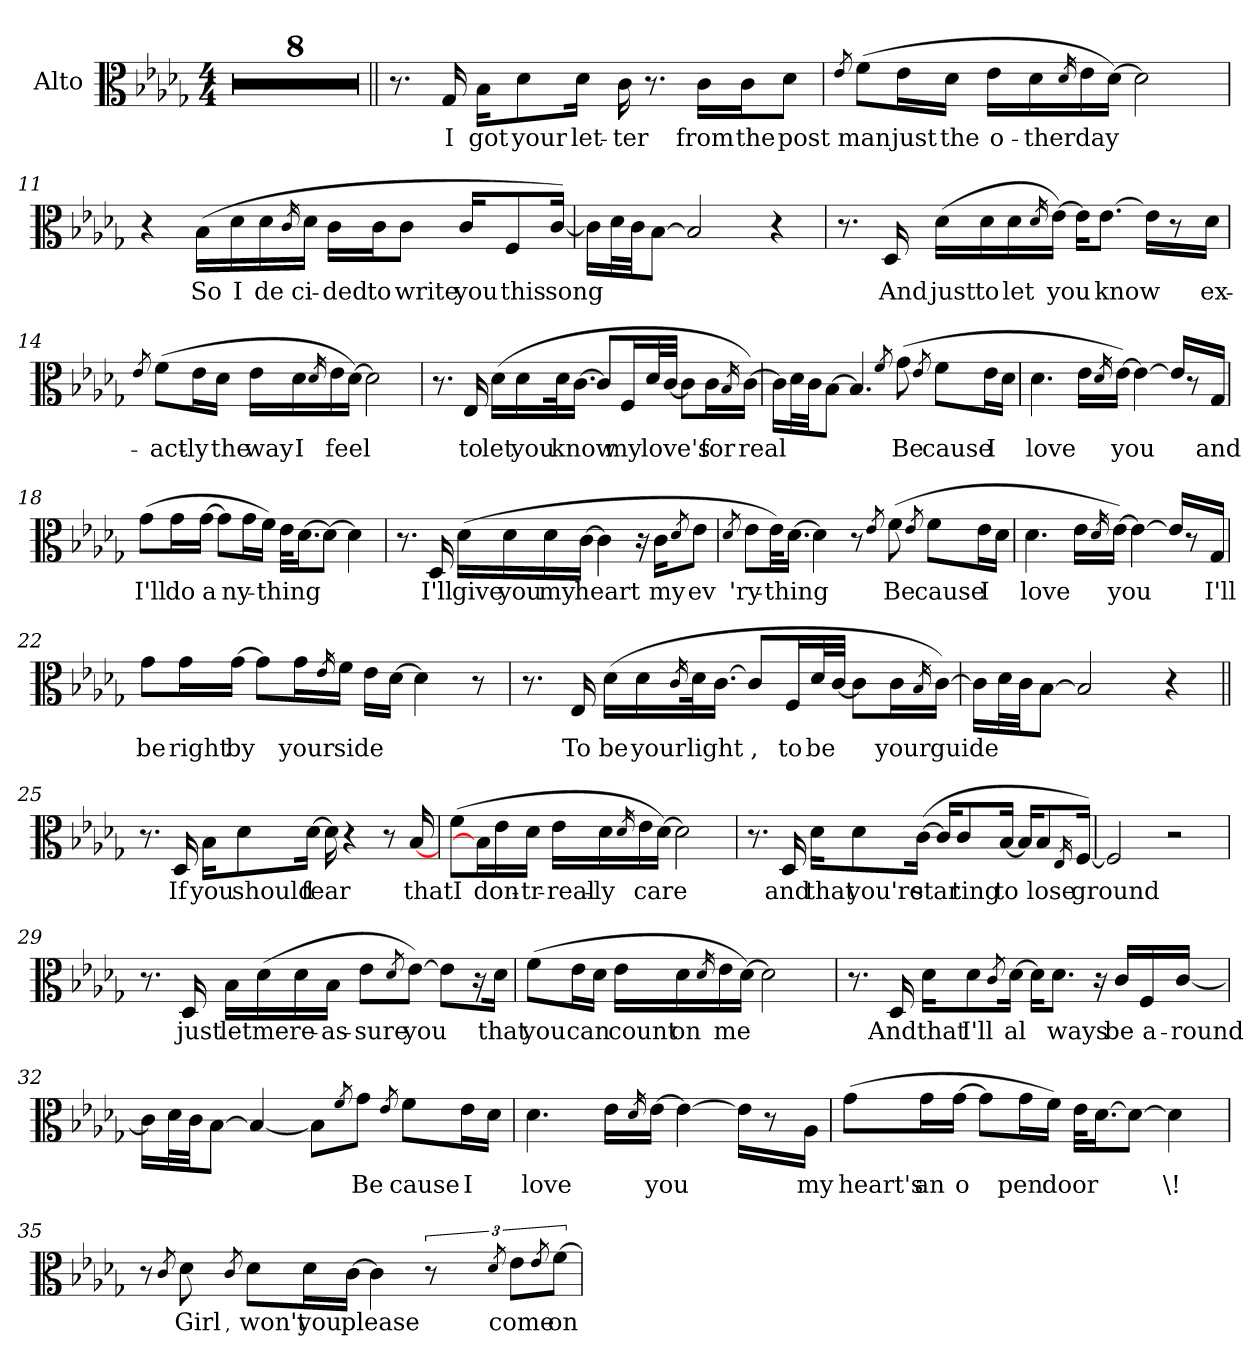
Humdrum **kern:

**kern	**text
*part1	*part1
*staff1	*staff1
*I"Alto	*
*I'A	*
*clefC3	*
*k[b-e-a-d-g-]	*
*b-:	*
*M4/4	*
=1	=1
1r	.
=2	=2
1r	.
=3	=3
1r	.
=4	=4
1r	.
=5	=5
1r	.
=6	=6
1r	.
=7	=7
1r	.
=8	=8
1r	.
!!LO:LB:g=z
=9||	=9||
8.r	.
!	!LO:LY:b
16G-/	I
!	!LO:LY:b
16B-\KL	got
!	!LO:LY:b
8d-\	your
!	!LO:LY:b
16d-\Jk	let-
!	!LO:LY:b
16c\	-ter
!	!LO:LY:b
8.r	,
!	!LO:LY:b
16c\LL	from
!	!LO:LY:b
16c\J	the
!	!LO:LY:b
8d-\J	post
=10	=10
8qe-/	.
!	!LO:LY:b
(>8f\L	man
!	!LO:LY:b
16e-\L	just
!	!LO:LY:b
16d-\JJ	the
!	!LO:LY:b
16e-\LL	o-
!	!LO:LY:b
16d-\	-ther
16qd-/	.
!	!LO:LY:b
16e-\	day
[16d-\JJ)	.
!	!LO:LY:b
2d-\]	.
=11	=11
4r	.
!	!LO:LY:b
(>16B-\LL	So
!	!LO:LY:b
16d-\	I
!	!LO:LY:b
16d-\	de
16qc/	.
!	!LO:LY:b
16d-\JJ	ci-
!	!LO:LY:b
16c\LL	-ded
!	!LO:LY:b
16c\J	to
!	!LO:LY:b
8c\J	write
!	!LO:LY:b
16c/KL	you
!	!LO:LY:b
8F/	this
!	!LO:LY:b
[16c/Jk)	song
!!LO:LB:g=z
=12	=12
16c\LL]	.
32d-\L	.
32c\JJ	.
[8B-\J	.
2B-/]	.
!	!LO:LY:b
4r	.
=13	=13
8.r	.
!	!LO:LY:b
16D-/	And
!	!LO:LY:b
(>16d-\LL	just
!	!LO:LY:b
16d-\	to
!	!LO:LY:b
16d-\	let
16qd-/	.
!	!LO:LY:b
[16e-\JJ)	you
16e-\KL]	.
!	!LO:LY:b
[8.e-\J	know
16e-\KL]	.
!	!LO:LY:b
8r	,
!	!LO:LY:b
16d-\Jk	ex-
=14	=14
8qe-/	.
!	!LO:LY:b
(>8f\L	-act-
!	!LO:LY:b
16e-\L	-ly
!	!LO:LY:b
16d-\JJ	the
!	!LO:LY:b
16e-\LL	way
!	!LO:LY:b
16d-\	I
16qd-/	.
!	!LO:LY:b
16e-\	feel
[16d-\JJ)	.
2d-\]	.
!!LO:LB:g=z
=15	=15
!	!LO:LY:b
8.r	,
!	!LO:LY:b
16E-/	to
!	!LO:LY:b
(>16d-\LL	let
!	!LO:LY:b
16d-\	you
!	!LO:LY:b
32d-\k	know
[16.c\JJ	.
8c/L]	.
!	!LO:LY:b
16F/L	my
!	!LO:LY:b
32d-/L	love's
[32c/JJJ	.
8c\L]	.
!	!LO:LY:b
16c\L	for
16qB-/	.
!	!LO:LY:b
[16c\JJ)	real
=16	=16
16c\LL]	.
32d-\L	.
32c\JJ	.
[8B-\J	.
!	!LO:LY:b
4.B-/]	.
8qf/	.
!	!LO:LY:b
(>8g-\	Be
8qe-/	.
!	!LO:LY:b
8f\L	cause
!	!LO:LY:b
16e-\L	I
16d-\JJ	.
=17	=17
!	!LO:LY:b
4.d-\	love
16e-\LL	.
16qd-/	.
!	!LO:LY:b
[16e-\JJ)	you
4e-\_	.
16e-/KL]	.
!	!LO:LY:b
8r	,
!	!LO:LY:b
16G-/Jk	and
!!LO:LB:g=z
=18	=18
!	!LO:LY:b
(>8g-\L	I'll
!	!LO:LY:b
16g-\L	do
!	!LO:LY:b
[16g-\JJ	a
8g-\L]	.
!	!LO:LY:b
16g-\L	ny-
!	!LO:LY:b
16f\JJ)	-thing
32e-\KLL	.
[16.d-\J	.
8d-\J_	.
4d-\]	.
=19	=19
!	!LO:LY:b
8.r	.
!	!LO:LY:b
16D-/	I'll
!	!LO:LY:b
(>16d-\LL	give
!	!LO:LY:b
16d-\	you
!	!LO:LY:b
16d-\	my
!	!LO:LY:b
[16c\JJ	heart
4c\]	.
!	!LO:LY:b
16r	,
!	!LO:LY:b
16c\KL	my
8qd-/	.
!	!LO:LY:b
8e-\J	ev
=20	=20
8qd-/	.
!	!LO:LY:b
8e-\L	'ry-
!	!LO:LY:b
32e-\KL)	-thing
[16.d-\JJ	.
4d-\]	.
!	!LO:LY:b
8r	.
8qe-/	.
!	!LO:LY:b
(>8f\	Be
8qe-/	.
!	!LO:LY:b
8f\L	cause
!	!LO:LY:b
16e-\L	I
16d-\JJ	.
!!LO:LB:g=z
=21	=21
!	!LO:LY:b
4.d-\	love
16e-\LL	.
16qd-/	.
!	!LO:LY:b
[16e-\JJ)	you
4e-\_	.
16e-/KL]	.
!	!LO:LY:b
8r	,
!	!LO:LY:b
16G-/Jk	I'll
=22	=22
!	!LO:LY:b
8g-\L	be
!	!LO:LY:b
16g-\L	right
!	!LO:LY:b
[16g-\JJ	by
8g-\L]	.
!	!LO:LY:b
16g-\L	your
16qe-/	.
!	!LO:LY:b
16f\JJ	side
16e-\LL	.
[16d-\JJ	.
4d-\]	.
!	!LO:LY:b
8r	.
!!LO:LB:g=z
=23	=23
8.r	.
!	!LO:LY:b
16E-/	To
!	!LO:LY:b
(>16d-\LL	be
!	!LO:LY:b
16d-\	your
16qc/	.
!	!LO:LY:b
32d-\k	light
[16.c\JJ	.
!	!LO:LY:b
8c/L]	,
!	!LO:LY:b
16F/L	to
!	!LO:LY:b
32d-/L	be
[32c/JJJ	.
8c\L]	.
!	!LO:LY:b
16c\L	your
16qB-/	.
!	!LO:LY:b
[16c\JJ)	guide
=24	=24
16c\LL]	.
32d-\L	.
32c\JJ	.
[8B-\J	.
2B-/]	.
!	!LO:LY:b
4r	.
=25||	=25||
8.r	.
!	!LO:LY:b
16D-/	If
!	!LO:LY:b
16B-\KL	you
!	!LO:LY:b
8d-\	should
!	!LO:LY:b
[16d-\Jk	fear
16d-\]	.
4r	.
8r	.
!	!LO:LY:b
[16B-/	that
!!LO:LB:g=z
=26	=26
!	!LO:LY:b
(>8f\L	I
16B-/]	.
!	!LO:LY:b
16e-\L	don-
!	!LO:LY:b
16d-\JJ	-tr-
!	!LO:LY:b
16e-\LL	-real-
!	!LO:LY:b
16d-\	-ly
16qd-/	.
!	!LO:LY:b
16e-\	care
[16d-\JJ)	.
2d-\]	.
=27	=27
!	!LO:LY:b
8.r	,
!	!LO:LY:b
16D-/	and
!	!LO:LY:b
16d-\KL	that
!	!LO:LY:b
8d-\	you're
!	!LO:LY:b
(>[16c\Jk	star
16c/KL]	.
!	!LO:LY:b
8c/	ting
!	!LO:LY:b
[16B-/Jk	to
16B-/KL]	.
!	!LO:LY:b
8B-/	lose
16qE-/	.
!	!LO:LY:b
[16F/Jk)	ground
=28	=28
2F/]	.
!	!LO:LY:b
2r	...
!!LO:PB:g=z
=29	=29
8.r	.
!	!LO:LY:b
16D-/	just
!	!LO:LY:b
16B-\LL	let
!	!LO:LY:b
(>16d-\	me
!	!LO:LY:b
16d-\	re-
!	!LO:LY:b
16B-\JJ	-as-
!	!LO:LY:b
8e-\L	-sure
8qd-/	.
!	!LO:LY:b
[8e-\J)	you
8e-\L]	.
!	!LO:LY:b
16r	,
!	!LO:LY:b
16d-\Jk	that
=30	=30
!	!LO:LY:b
(>8f\L	you
!	!LO:LY:b
16e-\L	can
16d-\JJ	.
!	!LO:LY:b
16e-\LL	count
!	!LO:LY:b
16d-\	on
16qd-/	.
!	!LO:LY:b
16e-\	me
[16d-\JJ)	.
2d-\]	.
=31	=31
!	!LO:LY:b
8.r	.
!	!LO:LY:b
16D-/	And
!	!LO:LY:b
16d-\KL	that
!	!LO:LY:b
8d-\	I'll
8qc/	.
!	!LO:LY:b
[16d-\Jk	al
16d-\KL]	.
!	!LO:LY:b
8.d-\J	ways
16r	.
!	!LO:LY:b
16c/LL	be
!	!LO:LY:b
16F/	a-
!	!LO:LY:b
[16c/JJ	-round
!!LO:LB:g=z
=32	=32
16c\LL]	.
32d-\L	.
32c\JJ	.
[8B-\J	.
4B-/_	.
!	!LO:LY:b
8B-\L]	.
8qf/	.
!	!LO:LY:b
8g-\J	Be
8qe-/	.
!	!LO:LY:b
8f\L	cause
!	!LO:LY:b
16e-\L	I
16d-\JJ	.
=33	=33
!	!LO:LY:b
4.d-\	love
16e-\LL	.
16qd-/	.
!	!LO:LY:b
[16e-\JJ	you
4e-\_	.
16e-\KL]	.
!	!LO:LY:b
8r	,
!	!LO:LY:b
16A-\Jk	my
=34	=34
!	!LO:LY:b
(>8g-\L	heart's
!	!LO:LY:b
16g-\L	an
!	!LO:LY:b
[16g-\JJ	o
8g-\L]	.
!	!LO:LY:b
16g-\L	pen
!	!LO:LY:b
16f\JJ)	door
32e-\KLL	.
[16.d-\J	.
8d-\J_	.
!	!LO:LY:b
4d-\]	\!
!!LO:LB:g=z
=35	=35
8r	.
8qc/	.
!	!LO:LY:b
8d-\	Girl
!	!LO:LY:b
8qc/	,
!	!LO:LY:b
8d-\L	won't
!	!LO:LY:b
16d-\L	you
!	!LO:LY:b
[16c\JJ	please
4c\]	.
12r	.
8qd-/	.
!	!LO:LY:b
12e-\L	come
8qe-/	.
!	!LO:LY:b
[12f\J	on
=	=
*-	*-
